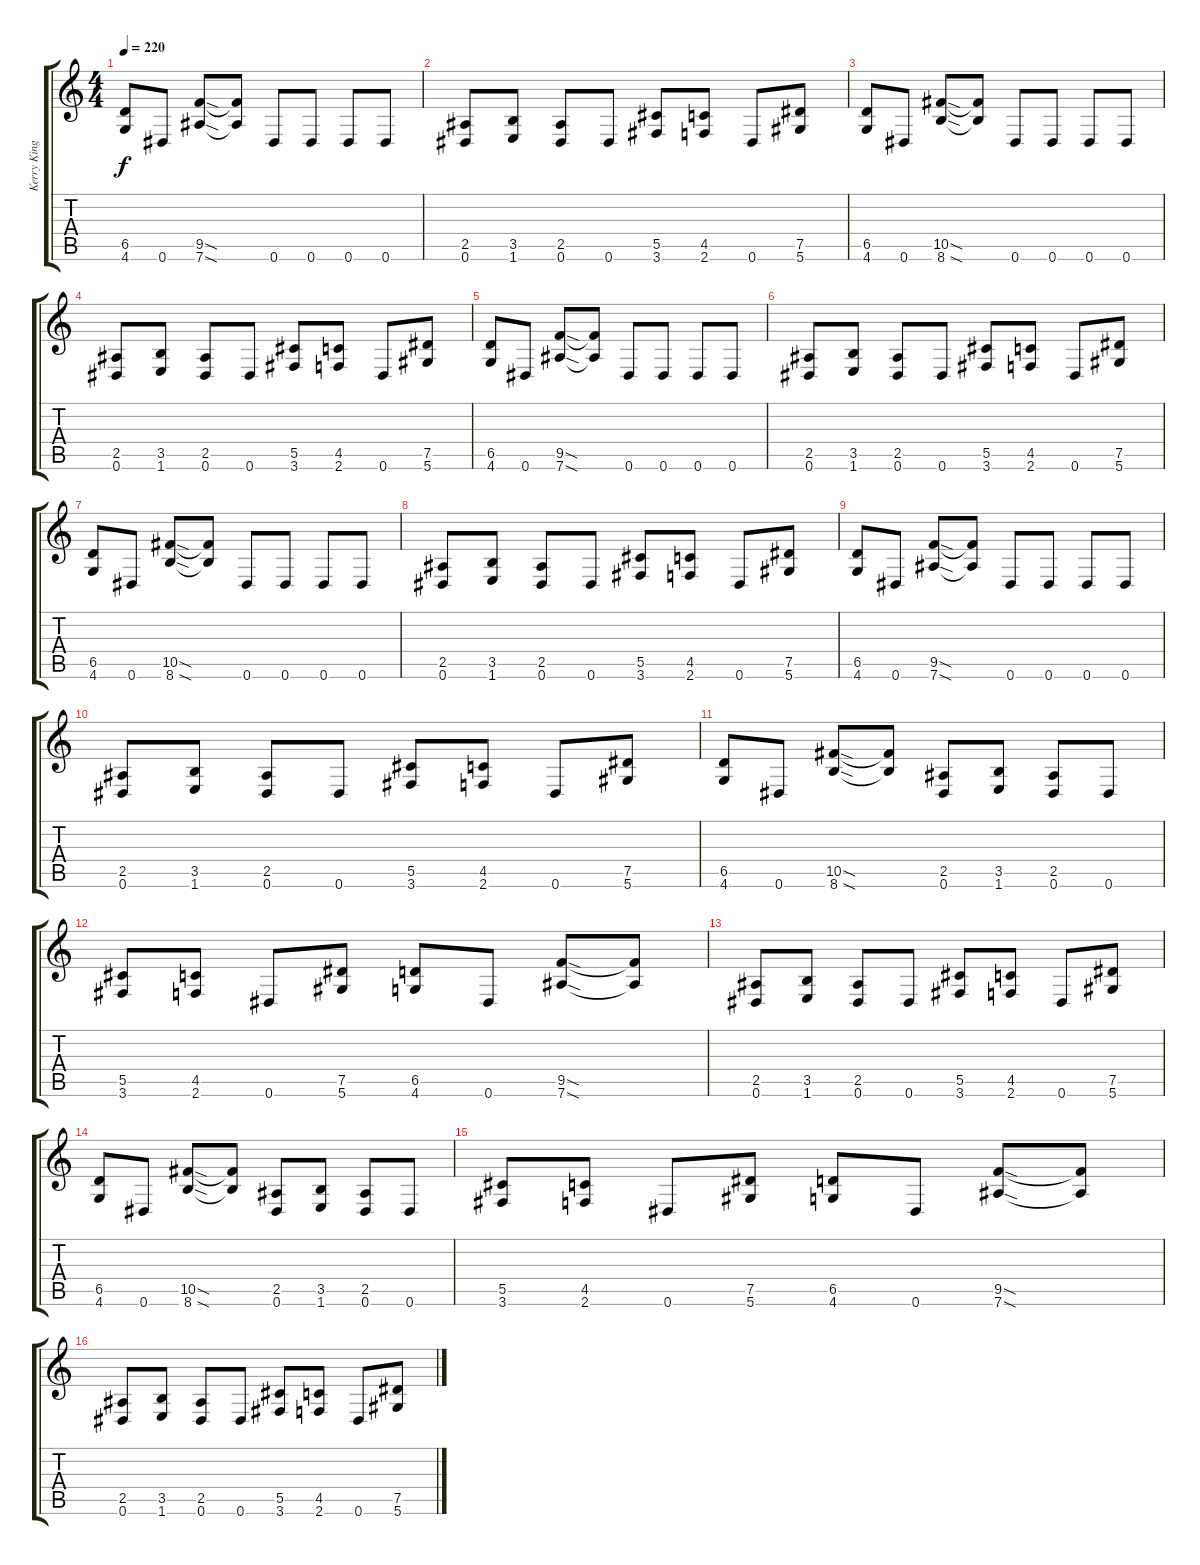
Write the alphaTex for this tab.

\track ("Kerry King" "Kerry King") {instrument distortionguitar}
\staff {score tabs}
\tuning (Eb4 Bb3 Gb3 Db3 Ab2 Eb2) {hide}
\ts (4 4)
\tempo 220
\clef g2
\ks c
(6.5 4.6).8{dy f} 0.6.8 (9.5{sod} 7.6{sod}).8 (9.5{t} 7.6{t}).8 0.6.8 0.6.8 0.6.8 0.6.8 |
(2.5 0.6).8 (3.5 1.6).8 (2.5 0.6).8 0.6.8 (5.5 3.6).8 (4.5 2.6).8 0.6.8 (7.5 5.6).8 |
(6.5 4.6).8 0.6.8 (10.5{sod} 8.6{sod}).8 (10.5{t} 8.6{t}).8 0.6.8 0.6.8 0.6.8 0.6.8 |
(2.5 0.6).8 (3.5 1.6).8 (2.5 0.6).8 0.6.8 (5.5 3.6).8 (4.5 2.6).8 0.6.8 (7.5 5.6).8 |
(6.5 4.6).8 0.6.8 (9.5{sod} 7.6{sod}).8 (9.5{t} 7.6{t}).8 0.6.8 0.6.8 0.6.8 0.6.8 |
(2.5 0.6).8 (3.5 1.6).8 (2.5 0.6).8 0.6.8 (5.5 3.6).8 (4.5 2.6).8 0.6.8 (7.5 5.6).8 |
(6.5 4.6).8 0.6.8 (10.5{sod} 8.6{sod}).8 (10.5{t} 8.6{t}).8 0.6.8 0.6.8 0.6.8 0.6.8 |
(2.5 0.6).8 (3.5 1.6).8 (2.5 0.6).8 0.6.8 (5.5 3.6).8 (4.5 2.6).8 0.6.8 (7.5 5.6).8 |
(6.5 4.6).8 0.6.8 (9.5{sod} 7.6{sod}).8 (9.5{t} 7.6{t}).8 0.6.8 0.6.8 0.6.8 0.6.8 |
(2.5 0.6).8 (3.5 1.6).8 (2.5 0.6).8 0.6.8 (5.5 3.6).8 (4.5 2.6).8 0.6.8 (7.5 5.6).8 |
(6.5 4.6).8 0.6.8 (10.5{sod} 8.6{sod}).8 (10.5{t} 8.6{t}).8 (2.5 0.6).8 (3.5 1.6).8 (2.5 0.6).8 0.6.8 |
(5.5 3.6).8 (4.5 2.6).8 0.6.8 (7.5 5.6).8 (6.5 4.6).8 0.6.8 (9.5{sod} 7.6{sod}).8 (9.5{t} 7.6{t}).8 |
(2.5 0.6).8 (3.5 1.6).8 (2.5 0.6).8 0.6.8 (5.5 3.6).8 (4.5 2.6).8 0.6.8 (7.5 5.6).8 |
(6.5 4.6).8 0.6.8 (10.5{sod} 8.6{sod}).8 (10.5{t} 8.6{t}).8 (2.5 0.6).8 (3.5 1.6).8 (2.5 0.6).8 0.6.8 |
(5.5 3.6).8 (4.5 2.6).8 0.6.8 (7.5 5.6).8 (6.5 4.6).8 0.6.8 (9.5{sod} 7.6{sod}).8 (9.5{t} 7.6{t}).8 |
(2.5 0.6).8 (3.5 1.6).8 (2.5 0.6).8 0.6.8 (5.5 3.6).8 (4.5 2.6).8 0.6.8 (7.5 5.6).8
